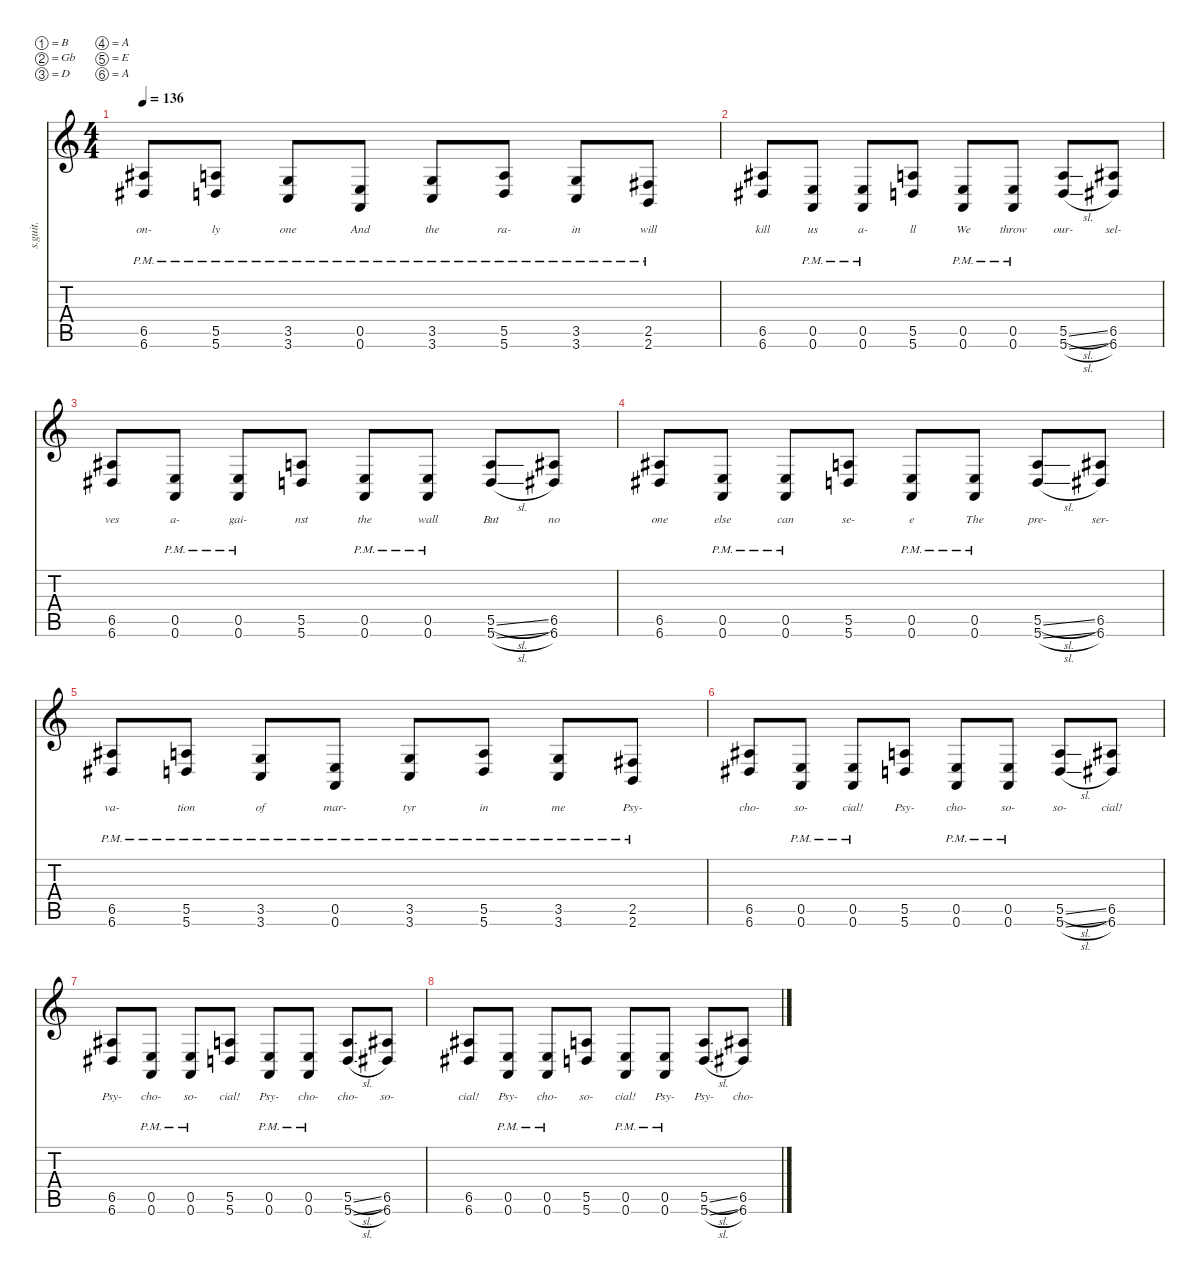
\defaultSystemsLayout 4
\hideDynamics
\bracketExtendMode nobrackets
\track ("Mick Thomson" "s.guit.") {instrument distortionguitar}
\staff {score tabs}
\tuning (B3 Gb3 D3 A2 E2 A1)
\ts (4 4)
\tempo 136
\clef g2
\ks c
(6.5{pm acc #} 6.6{pm acc #}).8{lyrics (0 "on-") lyrics (1 "") lyrics (2 "") lyrics (3 "") lyrics (4 "") dy f} (5.5{pm} 5.6{pm}).8{lyrics (0 "ly") lyrics (1 "") lyrics (2 "") lyrics (3 "") lyrics (4 "")} (3.5{pm} 3.6{pm}).8{lyrics (0 "one") lyrics (1 "") lyrics (2 "") lyrics (3 "") lyrics (4 "")} (0.5{pm} 0.6{pm}).8{lyrics (0 "And") lyrics (1 "") lyrics (2 "") lyrics (3 "") lyrics (4 "")} (3.5{pm} 3.6{pm}).8{lyrics (0 "the") lyrics (1 "") lyrics (2 "") lyrics (3 "") lyrics (4 "")} (5.5{pm} 5.6{pm}).8{lyrics (0 "ra-") lyrics (1 "") lyrics (2 "") lyrics (3 "") lyrics (4 "")} (3.5{pm} 3.6{pm}).8{lyrics (0 "in") lyrics (1 "") lyrics (2 "") lyrics (3 "") lyrics (4 "")} (2.5{pm acc #} 2.6{pm}).8{lyrics (0 "will") lyrics (1 "") lyrics (2 "") lyrics (3 "") lyrics (4 "")} |
(6.5{acc #} 6.6{acc #}).8{lyrics (0 "kill") lyrics (1 "") lyrics (2 "") lyrics (3 "") lyrics (4 "")} (0.5{pm} 0.6{pm}).8{lyrics (0 "us") lyrics (1 "") lyrics (2 "") lyrics (3 "") lyrics (4 "")} (0.5{pm} 0.6{pm}).8{lyrics (0 "a-") lyrics (1 "") lyrics (2 "") lyrics (3 "") lyrics (4 "")} (5.5 5.6).8{lyrics (0 "ll") lyrics (1 "") lyrics (2 "") lyrics (3 "") lyrics (4 "")} (0.5{pm} 0.6{pm}).8{lyrics (0 "We") lyrics (1 "") lyrics (2 "") lyrics (3 "") lyrics (4 "")} (0.5{pm} 0.6{pm}).8{lyrics (0 "throw") lyrics (1 "") lyrics (2 "") lyrics (3 "") lyrics (4 "")} (5.5{sl} 5.6{sl}).8{lyrics (0 "our-") lyrics (1 "") lyrics (2 "") lyrics (3 "") lyrics (4 "")} (6.5{acc #} 6.6{acc #}).8{lyrics (0 "sel-") lyrics (1 "") lyrics (2 "") lyrics (3 "") lyrics (4 "")} |
(6.5{acc #} 6.6{acc #}).8{lyrics (0 "ves") lyrics (1 "") lyrics (2 "") lyrics (3 "") lyrics (4 "")} (0.5{pm} 0.6{pm}).8{lyrics (0 "a-") lyrics (1 "") lyrics (2 "") lyrics (3 "") lyrics (4 "")} (0.5{pm} 0.6{pm}).8{lyrics (0 "gai-") lyrics (1 "") lyrics (2 "") lyrics (3 "") lyrics (4 "")} (5.5 5.6).8{lyrics (0 "nst") lyrics (1 "") lyrics (2 "") lyrics (3 "") lyrics (4 "")} (0.5{pm} 0.6{pm}).8{lyrics (0 "the") lyrics (1 "") lyrics (2 "") lyrics (3 "") lyrics (4 "")} (0.5{pm} 0.6{pm}).8{lyrics (0 "wall") lyrics (1 "") lyrics (2 "") lyrics (3 "") lyrics (4 "")} (5.5{sl} 5.6{sl}).8{lyrics (0 "But") lyrics (1 "") lyrics (2 "") lyrics (3 "") lyrics (4 "")} (6.5{acc #} 6.6{acc #}).8{lyrics (0 "no") lyrics (1 "") lyrics (2 "") lyrics (3 "") lyrics (4 "")} |
(6.5{acc #} 6.6{acc #}).8{lyrics (0 "one") lyrics (1 "") lyrics (2 "") lyrics (3 "") lyrics (4 "")} (0.5{pm} 0.6{pm}).8{lyrics (0 "else") lyrics (1 "") lyrics (2 "") lyrics (3 "") lyrics (4 "")} (0.5{pm} 0.6{pm}).8{lyrics (0 "can") lyrics (1 "") lyrics (2 "") lyrics (3 "") lyrics (4 "")} (5.5 5.6).8{lyrics (0 "se-") lyrics (1 "") lyrics (2 "") lyrics (3 "") lyrics (4 "")} (0.5{pm} 0.6{pm}).8{lyrics (0 "e") lyrics (1 "") lyrics (2 "") lyrics (3 "") lyrics (4 "")} (0.5{pm} 0.6{pm}).8{lyrics (0 "The") lyrics (1 "") lyrics (2 "") lyrics (3 "") lyrics (4 "")} (5.5{sl} 5.6{sl}).8{lyrics (0 "pre-") lyrics (1 "") lyrics (2 "") lyrics (3 "") lyrics (4 "")} (6.5{acc #} 6.6{acc #}).8{lyrics (0 "ser-") lyrics (1 "") lyrics (2 "") lyrics (3 "") lyrics (4 "")} |
(6.5{pm acc #} 6.6{pm acc #}).8{lyrics (0 "va-") lyrics (1 "") lyrics (2 "") lyrics (3 "") lyrics (4 "")} (5.5{pm} 5.6{pm}).8{lyrics (0 "tion") lyrics (1 "") lyrics (2 "") lyrics (3 "") lyrics (4 "")} (3.5{pm} 3.6{pm}).8{lyrics (0 "of") lyrics (1 "") lyrics (2 "") lyrics (3 "") lyrics (4 "")} (0.5{pm} 0.6{pm}).8{lyrics (0 "mar-") lyrics (1 "") lyrics (2 "") lyrics (3 "") lyrics (4 "")} (3.5{pm} 3.6{pm}).8{lyrics (0 "tyr") lyrics (1 "") lyrics (2 "") lyrics (3 "") lyrics (4 "")} (5.5{pm} 5.6{pm}).8{lyrics (0 "in") lyrics (1 "") lyrics (2 "") lyrics (3 "") lyrics (4 "")} (3.5{pm} 3.6{pm}).8{lyrics (0 "me") lyrics (1 "") lyrics (2 "") lyrics (3 "") lyrics (4 "")} (2.5{pm acc #} 2.6{pm}).8{lyrics (0 "Psy-") lyrics (1 "") lyrics (2 "") lyrics (3 "") lyrics (4 "")} |
(6.5{acc #} 6.6{acc #}).8{lyrics (0 "cho-") lyrics (1 "") lyrics (2 "") lyrics (3 "") lyrics (4 "")} (0.5{pm} 0.6{pm}).8{lyrics (0 "so-") lyrics (1 "") lyrics (2 "") lyrics (3 "") lyrics (4 "")} (0.5{pm} 0.6{pm}).8{lyrics (0 "cial!") lyrics (1 "") lyrics (2 "") lyrics (3 "") lyrics (4 "")} (5.5 5.6).8{lyrics (0 "Psy-") lyrics (1 "") lyrics (2 "") lyrics (3 "") lyrics (4 "")} (0.5{pm} 0.6{pm}).8{lyrics (0 "cho-") lyrics (1 "") lyrics (2 "") lyrics (3 "") lyrics (4 "")} (0.5{pm} 0.6{pm}).8{lyrics (0 "so-") lyrics (1 "") lyrics (2 "") lyrics (3 "") lyrics (4 "")} (5.5{sl} 5.6{sl}).8{lyrics (0 "so-") lyrics (1 "") lyrics (2 "") lyrics (3 "") lyrics (4 "")} (6.5{acc #} 6.6{acc #}).8{lyrics (0 "cial!") lyrics (1 "") lyrics (2 "") lyrics (3 "") lyrics (4 "")} |
(6.5{acc #} 6.6{acc #}).8{lyrics (0 "Psy-") lyrics (1 "") lyrics (2 "") lyrics (3 "") lyrics (4 "")} (0.5{pm} 0.6{pm}).8{lyrics (0 "cho-") lyrics (1 "") lyrics (2 "") lyrics (3 "") lyrics (4 "")} (0.5{pm} 0.6{pm}).8{lyrics (0 "so-") lyrics (1 "") lyrics (2 "") lyrics (3 "") lyrics (4 "")} (5.5 5.6).8{lyrics (0 "cial!") lyrics (1 "") lyrics (2 "") lyrics (3 "") lyrics (4 "")} (0.5{pm} 0.6{pm}).8{lyrics (0 "Psy-") lyrics (1 "") lyrics (2 "") lyrics (3 "") lyrics (4 "")} (0.5{pm} 0.6{pm}).8{lyrics (0 "cho-") lyrics (1 "") lyrics (2 "") lyrics (3 "") lyrics (4 "")} (5.5{sl} 5.6{sl}).8{lyrics (0 "cho-") lyrics (1 "") lyrics (2 "") lyrics (3 "") lyrics (4 "")} (6.5{acc #} 6.6{acc #}).8{lyrics (0 "so-") lyrics (1 "") lyrics (2 "") lyrics (3 "") lyrics (4 "")} |
(6.5{acc #} 6.6{acc #}).8{lyrics (0 "cial!") lyrics (1 "") lyrics (2 "") lyrics (3 "") lyrics (4 "")} (0.5{pm} 0.6{pm}).8{lyrics (0 "Psy-") lyrics (1 "") lyrics (2 "") lyrics (3 "") lyrics (4 "")} (0.5{pm} 0.6{pm}).8{lyrics (0 "cho-") lyrics (1 "") lyrics (2 "") lyrics (3 "") lyrics (4 "")} (5.5 5.6).8{lyrics (0 "so-") lyrics (1 "") lyrics (2 "") lyrics (3 "") lyrics (4 "")} (0.5{pm} 0.6{pm}).8{lyrics (0 "cial!") lyrics (1 "") lyrics (2 "") lyrics (3 "") lyrics (4 "")} (0.5{pm} 0.6{pm}).8{lyrics (0 "Psy-") lyrics (1 "") lyrics (2 "") lyrics (3 "") lyrics (4 "")} (5.5{sl} 5.6{sl}).8{lyrics (0 "Psy-") lyrics (1 "") lyrics (2 "") lyrics (3 "") lyrics (4 "")} (6.5{acc #} 6.6{acc #}).8{lyrics (0 "cho-") lyrics (1 "") lyrics (2 "") lyrics (3 "") lyrics (4 "")}
